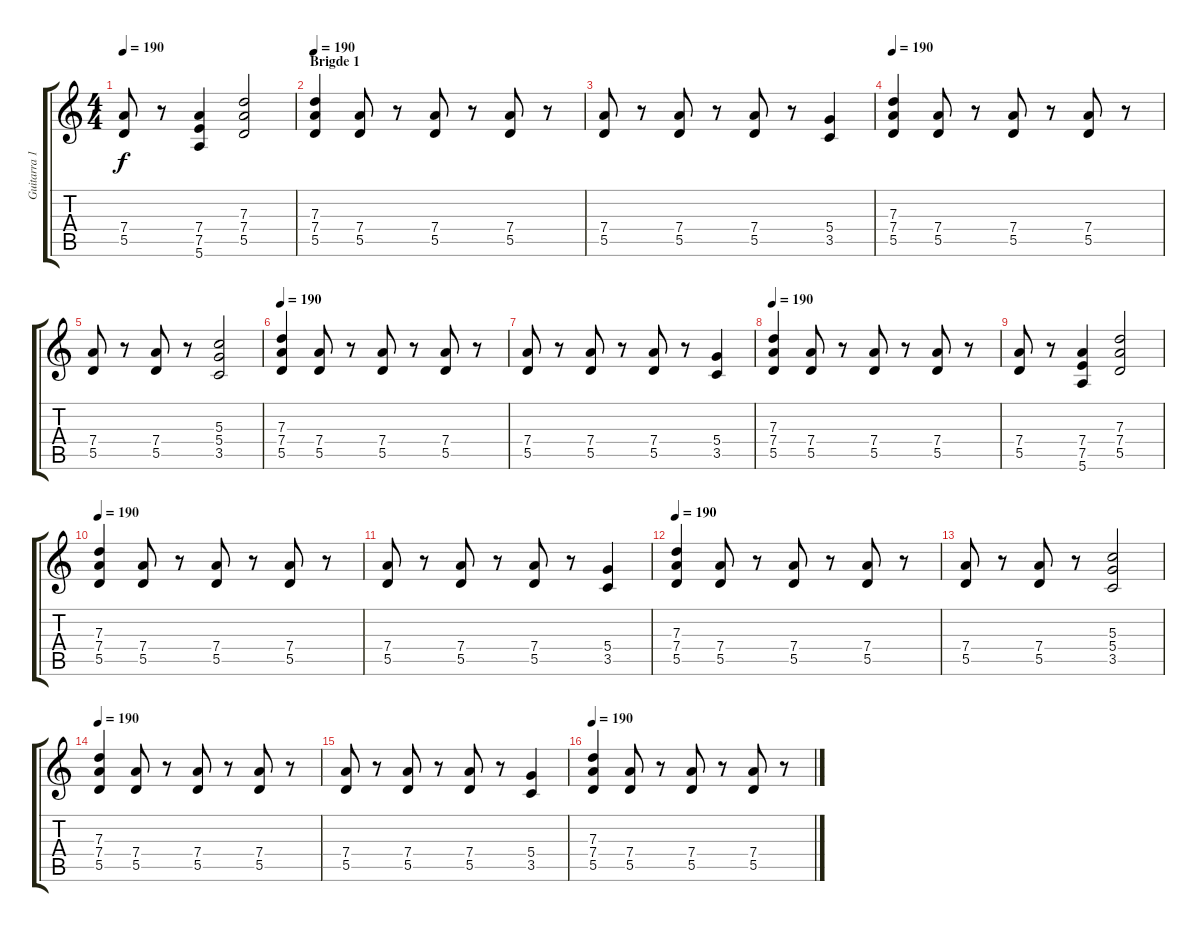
\track ("Guitarra 1" "Guitarra 1") {instrument acousticguitarsteel}
\staff {score tabs}
\tuning (E4 B3 G3 D3 A2 E2) {hide}
\ts (4 4)
\tempo 190
\clef g2
\ks c
(7.4 5.5).8{dy f} r.8 (7.4 7.5 5.6).4 (7.3 7.4 5.5).2 |
\section ("" "Brigde 1")
\tempo 190
(7.3 7.4 5.5).4{volume 16 instrument distortionguitar} (7.4 5.5).8 r.8 (7.4 5.5).8 r.8 (7.4 5.5).8 r.8 |
(7.4 5.5).8 r.8 (7.4 5.5).8 r.8 (7.4 5.5).8 r.8 (5.4 3.5).4 |
\tempo 190
(7.3 7.4 5.5).4{volume 16 instrument distortionguitar} (7.4 5.5).8 r.8 (7.4 5.5).8 r.8 (7.4 5.5).8 r.8 |
(7.4 5.5).8 r.8 (7.4 5.5).8 r.8 (5.3 5.4 3.5).2 |
\tempo 190
(7.3 7.4 5.5).4{volume 16 instrument distortionguitar} (7.4 5.5).8 r.8 (7.4 5.5).8 r.8 (7.4 5.5).8 r.8 |
(7.4 5.5).8 r.8 (7.4 5.5).8 r.8 (7.4 5.5).8 r.8 (5.4 3.5).4 |
\tempo 190
(7.3 7.4 5.5).4{volume 16 instrument distortionguitar} (7.4 5.5).8 r.8 (7.4 5.5).8 r.8 (7.4 5.5).8 r.8 |
(7.4 5.5).8 r.8 (7.4 7.5 5.6).4 (7.3 7.4 5.5).2 |
\tempo 190
(7.3 7.4 5.5).4{volume 16 instrument distortionguitar} (7.4 5.5).8 r.8 (7.4 5.5).8 r.8 (7.4 5.5).8 r.8 |
(7.4 5.5).8 r.8 (7.4 5.5).8 r.8 (7.4 5.5).8 r.8 (5.4 3.5).4 |
\tempo 190
(7.3 7.4 5.5).4{volume 16 instrument distortionguitar} (7.4 5.5).8 r.8 (7.4 5.5).8 r.8 (7.4 5.5).8 r.8 |
(7.4 5.5).8 r.8 (7.4 5.5).8 r.8 (5.3 5.4 3.5).2 |
\tempo 190
(7.3 7.4 5.5).4{volume 16 instrument distortionguitar} (7.4 5.5).8 r.8 (7.4 5.5).8 r.8 (7.4 5.5).8 r.8 |
(7.4 5.5).8 r.8 (7.4 5.5).8 r.8 (7.4 5.5).8 r.8 (5.4 3.5).4 |
\tempo 190
(7.3 7.4 5.5).4{volume 16 instrument distortionguitar} (7.4 5.5).8 r.8 (7.4 5.5).8 r.8 (7.4 5.5).8 r.8
